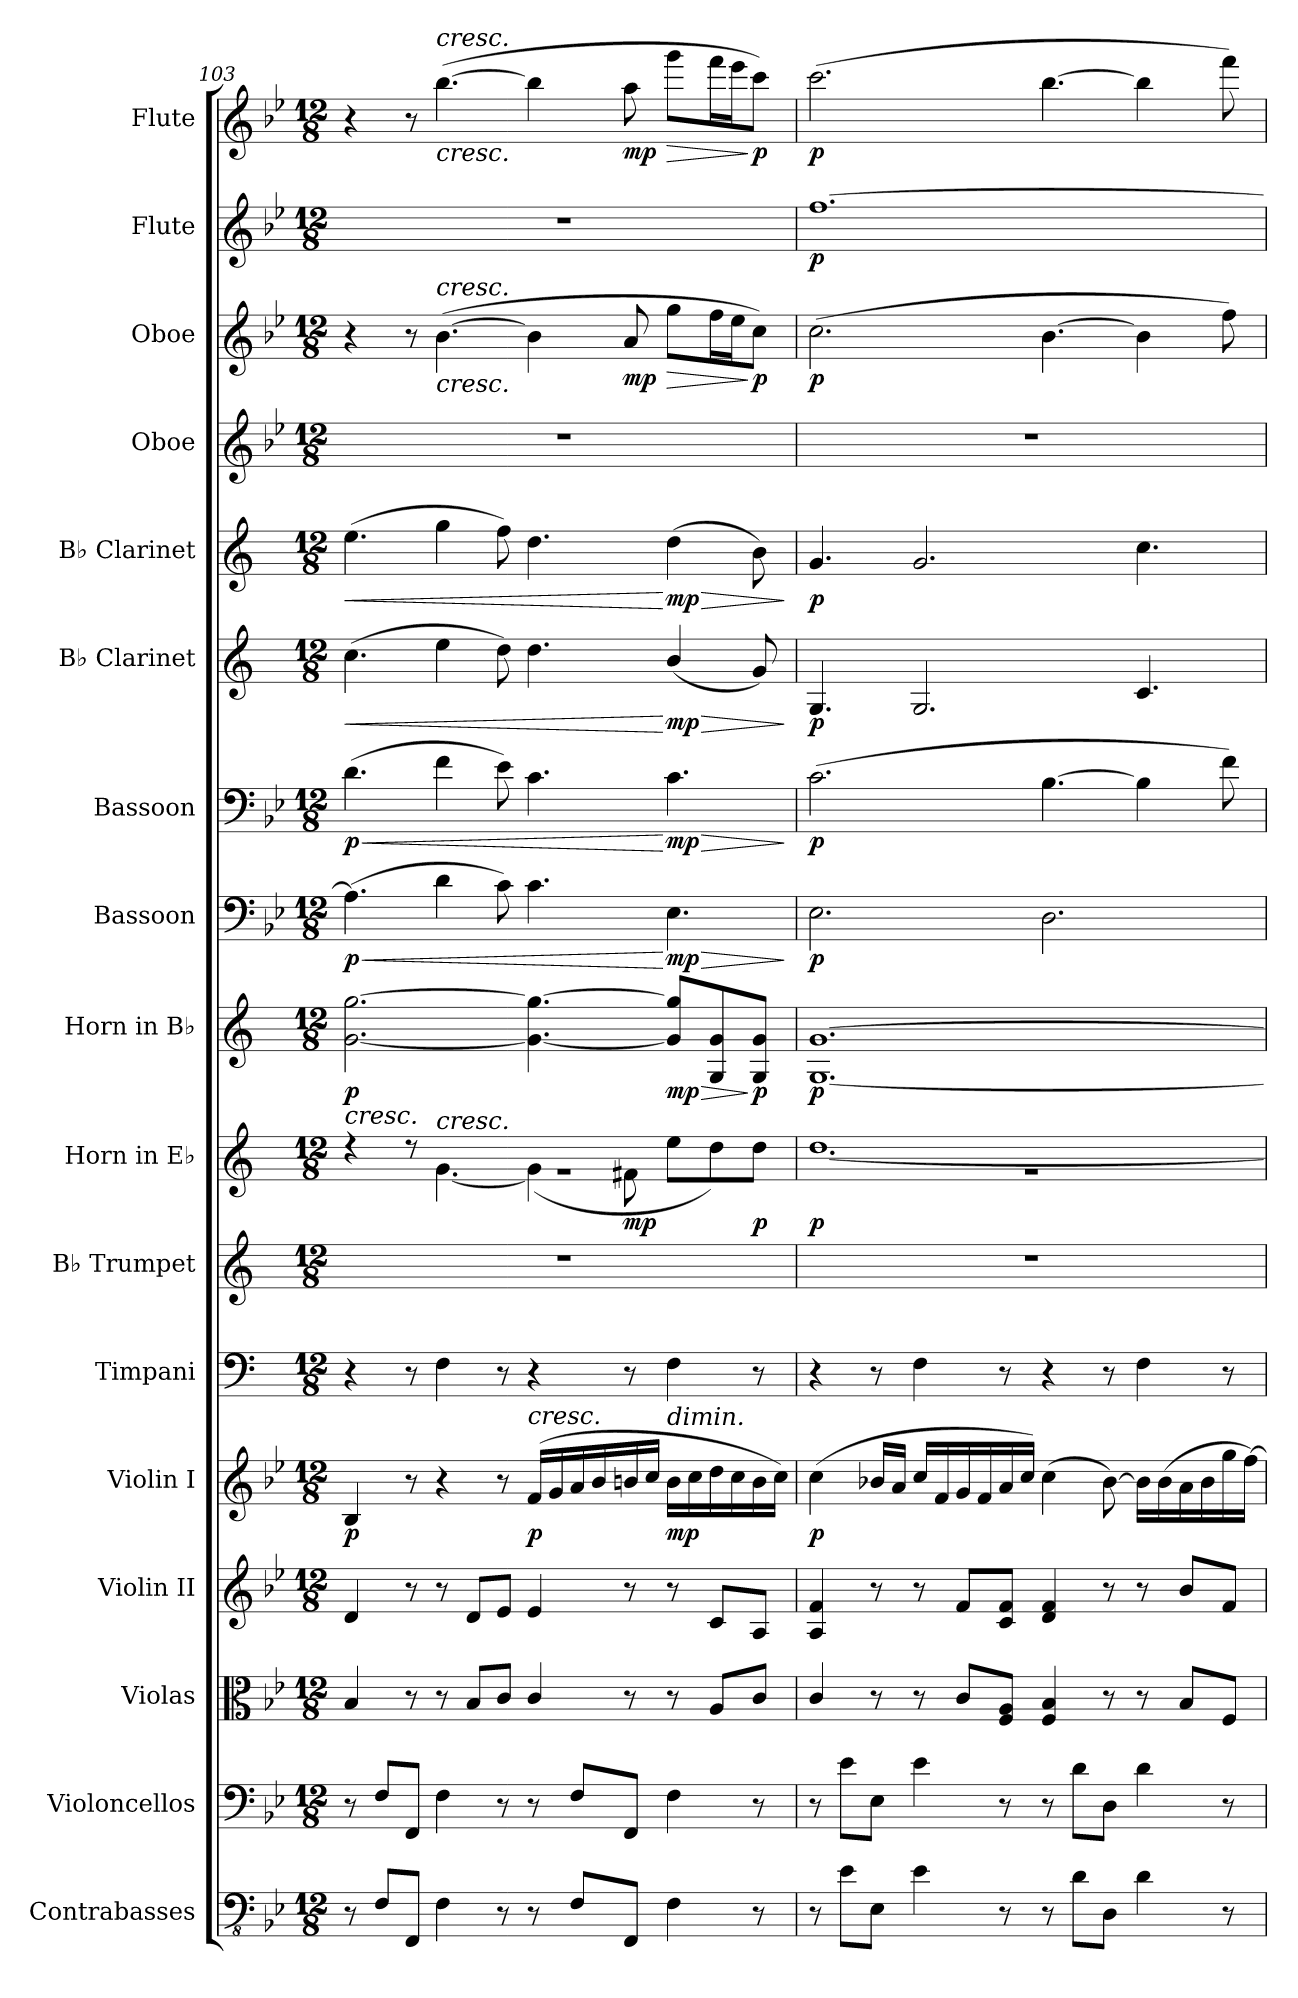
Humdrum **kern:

**kern	**kern	**kern	**kern	**kern	**dynam	**kern	**kern	**kern	**dynam	**kern	**dynam	**kern	**dynam	**kern	**dynam	**kern	**dynam	**kern	**dynam	**kern	**kern	**dynam	**kern	**dynam	**kern	**dynam
*part17	*part16	*part15	*part14	*part13	*part13	*part12	*part11	*part10	*part10	*part9	*part9	*part8	*part8	*part7	*part7	*part6	*part6	*part5	*part5	*part4	*part3	*part3	*part2	*part2	*part1	*part1
*staff17	*staff16	*staff15	*staff14	*staff13	*staff13	*staff12	*staff11	*staff10	*staff10	*staff9	*staff9	*staff8	*staff8	*staff7	*staff7	*staff6	*staff6	*staff5	*staff5	*staff4	*staff3	*staff3	*staff2	*staff2	*staff1	*staff1
*I"Contrabasses	*I"Violoncellos	*I"Violas	*I"Violin II	*I"Violin I	*	*I"Timpani	*I"B♭ Trumpet	*I"Horn in E♭	*	*I"Horn in B♭	*	*I"Bassoon	*	*I"Bassoon	*	*I"B♭ Clarinet	*	*I"B♭ Clarinet	*	*I"Oboe	*I"Oboe	*	*I"Flute	*	*I"Flute	*
*I'Cbs.	*I'Vcs.	*I'Vlas.	*I'Vln II.	*I'Vln I.	*	*I'Timp.	*I'B♭ Tpt.	*	*	*	*	*I'Bsn.	*	*I'Bsn.	*	*I'B♭ Cl.	*	*I'B♭ Cl.	*	*I'Ob.	*I'Ob.	*	*I'Fl.	*	*I'Fl.	*
*clefFv4	*clefF4	*clefC3	*clefG2	*clefG2	*	*clefF4	*clefG2	*clefG2	*	*clefG2	*	*clefF4	*	*clefF4	*	*clefG2	*	*clefG2	*	*clefG2	*clefG2	*	*clefG2	*	*clefG2	*
*	*	*	*	*	*	*	*ITrd1c2	*ITrd5c9	*	*ITrd1c2	*	*	*	*	*	*ITrd1c2	*	*ITrd1c2	*	*	*	*	*	*	*	*
*k[b-e-]	*k[b-e-]	*k[b-e-]	*k[b-e-]	*k[b-e-]	*	*k[]	*k[b-e-]	*k[b-e-a-]	*	*k[b-e-]	*	*k[b-e-]	*	*k[b-e-]	*	*k[b-e-]	*	*k[b-e-]	*	*k[b-e-]	*k[b-e-]	*	*k[b-e-]	*	*k[b-e-]	*
*M12/8	*M12/8	*M12/8	*M12/8	*M12/8	*	*M12/8	*M12/8	*M12/8	*	*M12/8	*	*M12/8	*	*M12/8	*	*M12/8	*	*M12/8	*	*M12/8	*M12/8	*	*M12/8	*	*M12/8	*
=103	=103	=103	=103	=103	=103	=103	=103	=103	=103	=103	=103	=103	=103	=103	=103	=103	=103	=103	=103	=103	=103	=103	=103	=103	=103	=103
*	*	*	*	*	*	*	*	*^	*	*	*	*	*	*	*	*	*	*	*	*	*	*	*	*	*	*
!	!	!	!	!	!LO:DY:b	!	!	!	!	!	!	!LO:HP:b	!	!LO:HP:b	!	!LO:HP:b	!	!LO:HP:b	!	!LO:HP:b	!	!	!	!	!	!	!
!	!	!	!	!	!	!	!	!	!	!	!	!LO:DY:n=1:b	!	!LO:DY:n=1:b	!	!LO:DY:n=1:b	!	!	!	!	!	!	!	!	!	!	!
8r	8r	4B-/	4d/	4B-/	p	4r	1.r	1.rg	4rdd	.	[2.f\ [2.ff\	< p	(4.A\]	< p	(4.d\	< p	(4.b-\	<	(4.dd\	<	1.r	4r	.	1.r	.	4r	.
8FF\L	8F\L	.	.	.	.	.	.	.	.	.	.	.	.	.	.	.	.	.	.	.	.	.	.	.	.	.	.
8FFF/J	8FF/J	8r	8r	8r	.	8r	.	.	8rdd	.	.	.	.	.	.	.	.	.	.	.	.	8r	.	.	.	8r	.
!	!	!	!	!	!	!	!	!	!	!	!	!	!	!	!	!	!	!	!	!	!	!	!	!	!	!LO:TX:a:i:t=cresc.	!
!	!	!	!	!	!	!	!	!	!	!	!	!	!	!	!	!	!	!	!	!	!	!LO:TX:a:i:t=cresc.	!	!	!	!	!
!	!	!	!	!	!	!	!	!	!LO:TX:a:i:t=cresc.	!	!	!	!	!	!	!	!	!	!	!	!	!	!	!	!	!	!
!	!	!	!	!	!	!	!	!	!	!	!	!	!	!	!	!	!	!	!	!	!	!	!LO:HP:b	!	!	!	!LO:HP:b
4FF\	4F\	8r	8r	4r	.	4F\	.	.	[4.B-\	.	.	.	4d\	.	4f\	.	4dd\	.	4ff\	.	.	([4.b-\	<	.	.	([4.bb-\	<
.	.	8B-/L	8d/L	.	.	.	.	.	.	.	.	.	.	.	.	.	.	.	.	.	.	.	.	.	.	.	.
8r	8r	8c/J	8e-/J	8r	.	8r	.	.	.	.	.	.	8c\)	.	8e-\)	.	8cc\)	.	8ee-\)	.	.	.	.	.	.	.	.
!	!	!	!	!LO:TX:a:i:t=cresc.	!	!	!	!	!	!	!	!	!	!	!	!	!	!	!	!	!	!	!	!	!	!	!
!	!	!	!	!	!LO:DY:b	!	!	!	!	!	!	!	!	!	!	!	!	!	!	!	!	!	!	!	!	!	!
8r	8r	4c/	4e-/	(16f/LL	p	4r	.	.	(4B-\]	.	4.f\_ 4.ff\_	.	4.c\	.	4.c\	.	4.cc\	.	4.cc\	.	.	4b-\]	.	.	.	4bb-\]	.
.	.	.	.	16g/	.	.	.	.	.	.	.	.	.	.	.	.	.	.	.	.	.	.	.	.	.	.	.
8FF\L	8F\L	.	.	16a/	.	.	.	.	.	.	.	.	.	.	.	.	.	.	.	.	.	.	.	.	.	.	.
.	.	.	.	16b-/	.	.	.	.	.	.	.	.	.	.	.	.	.	.	.	.	.	.	.	.	.	.	.
!	!	!	!	!	!	!	!	!	!	!LO:DY:b	!	!	!	!	!	!	!	!	!	!	!	!	!LO:DY:b	!	!	!	!LO:DY:b
8FFF/J	8FF/J	8r	8r	16bn/	.	8r	.	.	8An\	mp	.	.	.	.	.	.	.	.	.	.	.	8a/	mp	.	.	8aa\	mp
.	.	.	.	16cc/JJ	.	.	.	.	.	.	.	.	.	.	.	.	.	.	.	.	.	.	.	.	.	.	.
!	!	!	!	!LO:TX:a:i:t=dimin.	!	!	!	!	!	!	!	!	!	!	!	!	!	!	!	!	!	!	!	!	!	!	!
!	!	!	!	!	!LO:DY:b	!	!	!	!	!	!	!LO:HP:b	!	!LO:HP:n=1:b	!	!LO:HP:n=1:b	!	!LO:HP:n=1:b	!	!LO:HP:n=1:b	!	!	!LO:HP:n=1:b	!	!	!	!LO:HP:n=1:b
!	!	!	!	!	!	!	!	!	!	!	!	!LO:DY:n=2:b	!	!LO:DY:n=2:b	!	!LO:DY:n=2:b	!	!LO:DY:n=1:b	!	!LO:DY:n=1:b	!	!	!	!	!	!	!
4FF\	4F\	8r	8r	16b\LL	mp	4F\	.	.	8g\L	.	8f/] 8ff/]L	> mp	4.E-\	[ > mp	4.c\	[ > mp	(4a/	[ > mp	(4cc\	[ > mp	.	8gg\L	[ >	.	.	8ggg\L	[ >
.	.	.	.	16cc\	.	.	.	.	.	.	.	.	.	.	.	.	.	.	.	.	.	.	.	.	.	.	.
.	.	8A/L	8c/L	16dd\	.	.	.	.	8f\)	.	8F/ 8f/	[	.	.	.	.	.	.	.	.	.	16ff\L	.	.	.	16fff\L	.
.	.	.	.	16cc\	.	.	.	.	.	.	.	.	.	.	.	.	.	.	.	.	.	16ee-\J	.	.	.	16eee-\J	.
!	!	!	!	!	!	!	!	!	!	!LO:DY:b	!	!LO:DY:n=3:b	!	!	!	!	!	!	!	!	!	!	!LO:DY:n=1:b	!	!	!	!LO:DY:n=1:b
8r	8r	8c/J	8A/J	16b\	.	8r	.	.	8f\J	p	8F/ 8f/J	] p	.	.	.	.	8f/)	.	8a\)	.	.	8cc\J)	] p	.	.	8ccc\J)	] p
.	.	.	.	16cc\JJ)	.	.	.	.	.	.	.	.	.	.	.	.	.	.	.	.	.	.	.	.	.	.	.
*	*	*	*	*	*	*	*	*v	*v	*	*	*	*	*	*	*	*	*	*	*	*	*	*	*	*	*	*
.	.	.	.	.	.	.	.	.	.	.	.	.	]	.	]	.	]	.	]	.	.	.	.	.	.	.
=104	=104	=104	=104	=104	=104	=104	=104	=104	=104	=104	=104	=104	=104	=104	=104	=104	=104	=104	=104	=104	=104	=104	=104	=104	=104	=104
*	*	*	*	*	*	*	*	*^	*	*	*	*	*	*	*	*	*	*	*	*	*	*	*	*	*	*
!	!	!	!	!	!LO:DY:b	!	!	!	!	!LO:DY:b	!	!LO:DY:b	!	!LO:DY:b	!	!LO:DY:b	!	!LO:DY:b	!	!LO:DY:b	!	!	!LO:DY:b	!	!LO:DY:b	!	!LO:DY:b
8r	8r	4c/	4A/ 4f/	(4cc\	p	4r	1.r	1.rg	[1.f	p	[1.F [1.f	p	2.E-\	p	(2.c\	p	4.F/	p	4.f/	p	1.r	(2.cc\	p	[1.ff	p	(2.ccc\	p
8E-\L	8e-\L	.	.	.	.	.	.	.	.	.	.	.	.	.	.	.	.	.	.	.	.	.	.	.	.	.	.
8EE-\J	8E-\J	8r	8r	16b-X/LL	.	8r	.	.	.	.	.	.	.	.	.	.	.	.	.	.	.	.	.	.	.	.	.
.	.	.	.	16a/JJ	.	.	.	.	.	.	.	.	.	.	.	.	.	.	.	.	.	.	.	.	.	.	.
4E-\	4e-\	8r	8r	16cc/LL	.	4F\	.	.	.	.	.	.	.	.	.	.	2.F/	.	2.f/	.	.	.	.	.	.	.	.
.	.	.	.	16f/	.	.	.	.	.	.	.	.	.	.	.	.	.	.	.	.	.	.	.	.	.	.	.
.	.	8c/L	8f/L	16g/	.	.	.	.	.	.	.	.	.	.	.	.	.	.	.	.	.	.	.	.	.	.	.
.	.	.	.	16f/	.	.	.	.	.	.	.	.	.	.	.	.	.	.	.	.	.	.	.	.	.	.	.
8r	8r	8F/ 8A/J	8c/ 8f/J	16a/	.	8r	.	.	.	.	.	.	.	.	.	.	.	.	.	.	.	.	.	.	.	.	.
.	.	.	.	16cc/JJ)	.	.	.	.	.	.	.	.	.	.	.	.	.	.	.	.	.	.	.	.	.	.	.
8r	8r	4F/ 4B-/	4d/ 4f/	(4cc\	.	4r	.	.	.	.	.	.	2.D\	.	[4.B-\	.	.	.	.	.	.	[4.b-\	.	.	.	[4.bb-\	.
8D\L	8d\L	.	.	.	.	.	.	.	.	.	.	.	.	.	.	.	.	.	.	.	.	.	.	.	.	.	.
8DD\J	8D\J	8r	8r	[8b-\)	.	8r	.	.	.	.	.	.	.	.	.	.	.	.	.	.	.	.	.	.	.	.	.
4D\	4d\	8r	8r	16b-\LL]	.	4F\	.	.	.	.	.	.	.	.	4B-\]	.	4.B-/	.	4.b-\	.	.	4b-\]	.	.	.	4bb-\]	.
.	.	.	.	(16b-\	.	.	.	.	.	.	.	.	.	.	.	.	.	.	.	.	.	.	.	.	.	.	.
.	.	8B-/L	8b-/L	16a\	.	.	.	.	.	.	.	.	.	.	.	.	.	.	.	.	.	.	.	.	.	.	.
.	.	.	.	16b-\	.	.	.	.	.	.	.	.	.	.	.	.	.	.	.	.	.	.	.	.	.	.	.
8r	8r	8F/J	8f/J	16gg\	.	8r	.	.	.	.	.	.	.	.	8f\)	.	.	.	.	.	.	8ff\)	.	.	.	8fff\)	.
.	.	.	.	[16ff\JJ)	.	.	.	.	.	.	.	.	.	.	.	.	.	.	.	.	.	.	.	.	.	.	.
*	*	*	*	*	*	*	*	*v	*v	*	*	*	*	*	*	*	*	*	*	*	*	*	*	*	*	*	*
=	=	=	=	=	=	=	=	=	=	=	=	=	=	=	=	=	=	=	=	=	=	=	=	=	=	=
*-	*-	*-	*-	*-	*-	*-	*-	*-	*-	*-	*-	*-	*-	*-	*-	*-	*-	*-	*-	*-	*-	*-	*-	*-	*-	*-
